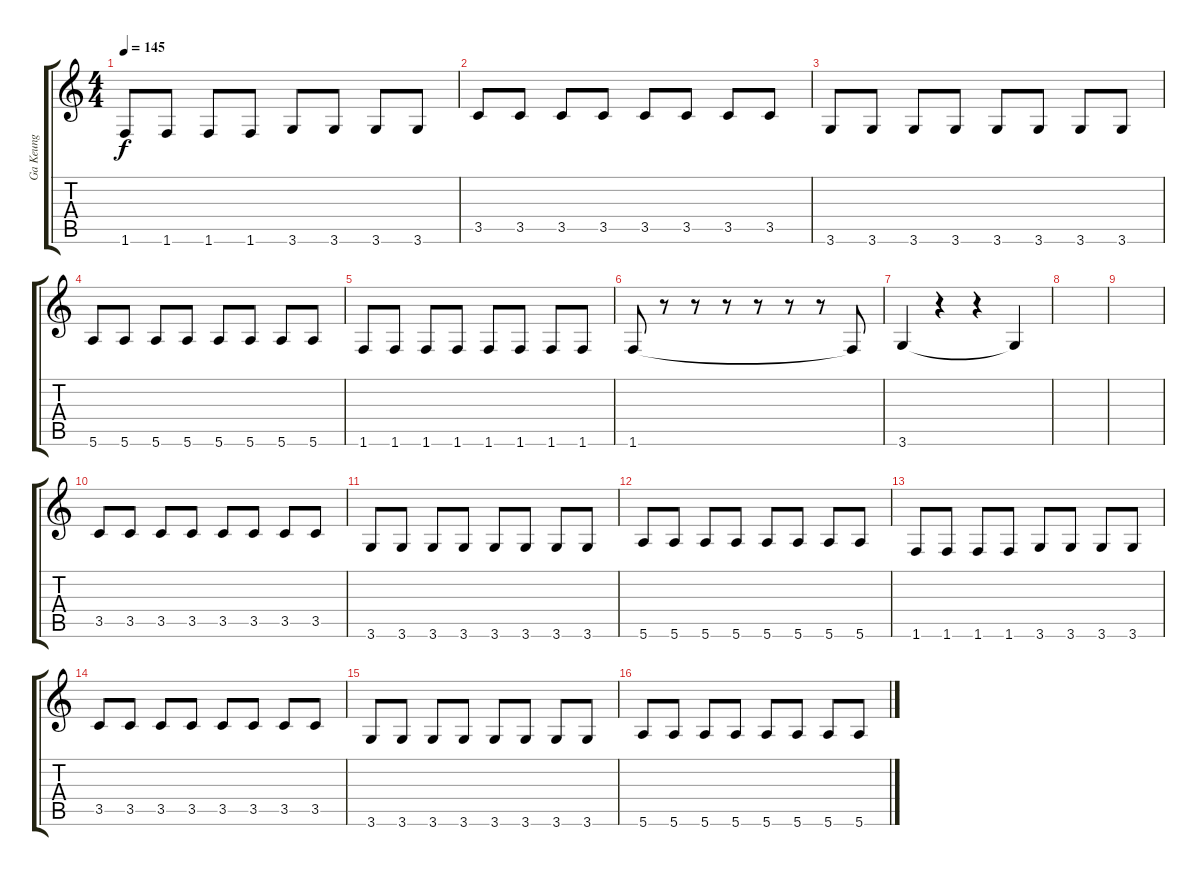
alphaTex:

\track ("Ga Keung" "Ga Keung") {instrument slapbass1}
\staff {score tabs}
\tuning (E4 B3 G3 D3 A2 E2) {hide}
\ts (4 4)
\tempo 145
\clef g2
\ks c
1.6.8{dy f} 1.6.8 1.6.8 1.6.8 3.6.8 3.6.8 3.6.8 3.6.8 |
3.5.8 3.5.8 3.5.8 3.5.8 3.5.8 3.5.8 3.5.8 3.5.8 |
3.6.8 3.6.8 3.6.8 3.6.8 3.6.8 3.6.8 3.6.8 3.6.8 |
5.6.8 5.6.8 5.6.8 5.6.8 5.6.8 5.6.8 5.6.8 5.6.8 |
1.6.8 1.6.8 1.6.8 1.6.8 1.6.8 1.6.8 1.6.8 1.6.8 |
1.6.8 r.8 r.8 r.8 r.8 r.8 r.8 1.6{t}.8 |
3.6.4 r.4 r.4 3.6{t}.4 |
|
|
3.5.8 3.5.8 3.5.8 3.5.8 3.5.8 3.5.8 3.5.8 3.5.8 |
3.6.8 3.6.8 3.6.8 3.6.8 3.6.8 3.6.8 3.6.8 3.6.8 |
5.6.8 5.6.8 5.6.8 5.6.8 5.6.8 5.6.8 5.6.8 5.6.8 |
1.6.8 1.6.8 1.6.8 1.6.8 3.6.8 3.6.8 3.6.8 3.6.8 |
3.5.8 3.5.8 3.5.8 3.5.8 3.5.8 3.5.8 3.5.8 3.5.8 |
3.6.8 3.6.8 3.6.8 3.6.8 3.6.8 3.6.8 3.6.8 3.6.8 |
5.6.8 5.6.8 5.6.8 5.6.8 5.6.8 5.6.8 5.6.8 5.6.8
